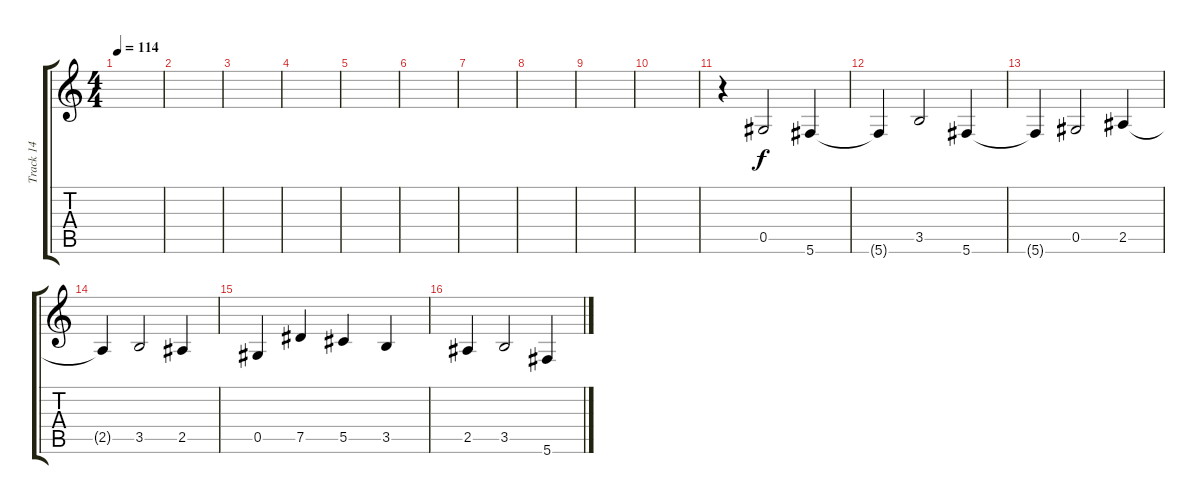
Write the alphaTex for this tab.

\track ("Track 14" "Track 14") {instrument electricbassfinger}
\staff {score tabs}
\tuning (Eb4 Bb3 Gb3 Db3 Ab2 Db2) {hide}
\ts (4 4)
\tempo 114
\clef g2
\ks c
|
|
|
|
|
|
|
|
|
|
r.4 0.5.2 5.6.4 |
5.6{t}.4 3.5.2 5.6.4 |
5.6{t}.4 0.5.2 2.5.4 |
2.5{t}.4 3.5.2 2.5.4 |
0.5.4 7.5.4 5.5.4 3.5.4 |
2.5.4 3.5.2 5.6.4
